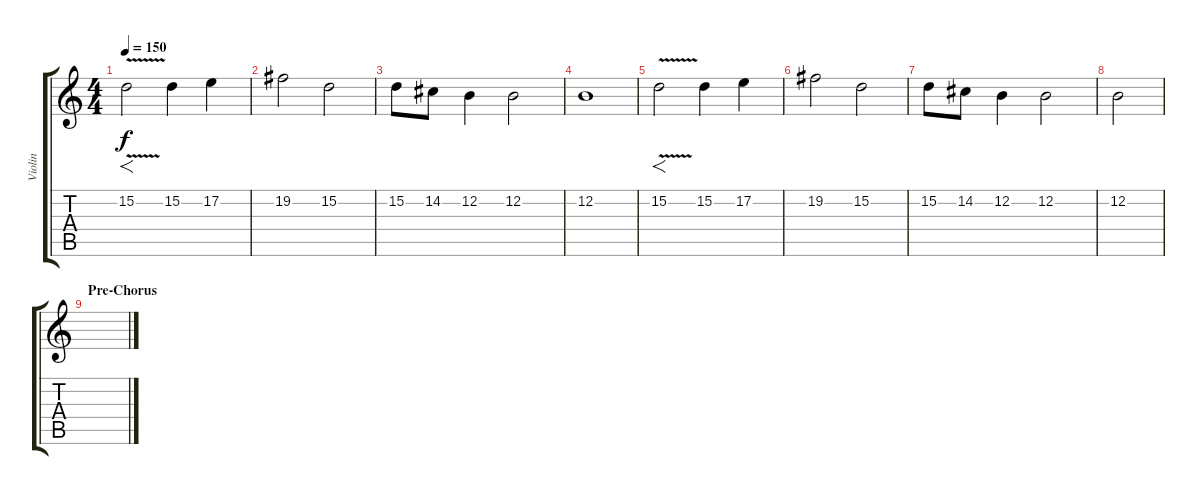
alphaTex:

\track ("Violin" "Violin") {instrument violin}
\staff {score tabs}
\tuning (E4 B3 G3 D3 A2 E2) {hide}
\ts (4 4)
\tempo 150
\clef g2
\ks c
15.2{v}.2{f dy f} 15.2.4 17.2.4 |
19.2.2 15.2.2 |
15.2.8 14.2.8 12.2.4 12.2.2 |
12.2.1 |
15.2{v}.2{f} 15.2.4 17.2.4 |
19.2.2 15.2.2 |
15.2.8 14.2.8 12.2.4 12.2.2 |
12.2.2 |
\section ("" "Pre-Chorus")
